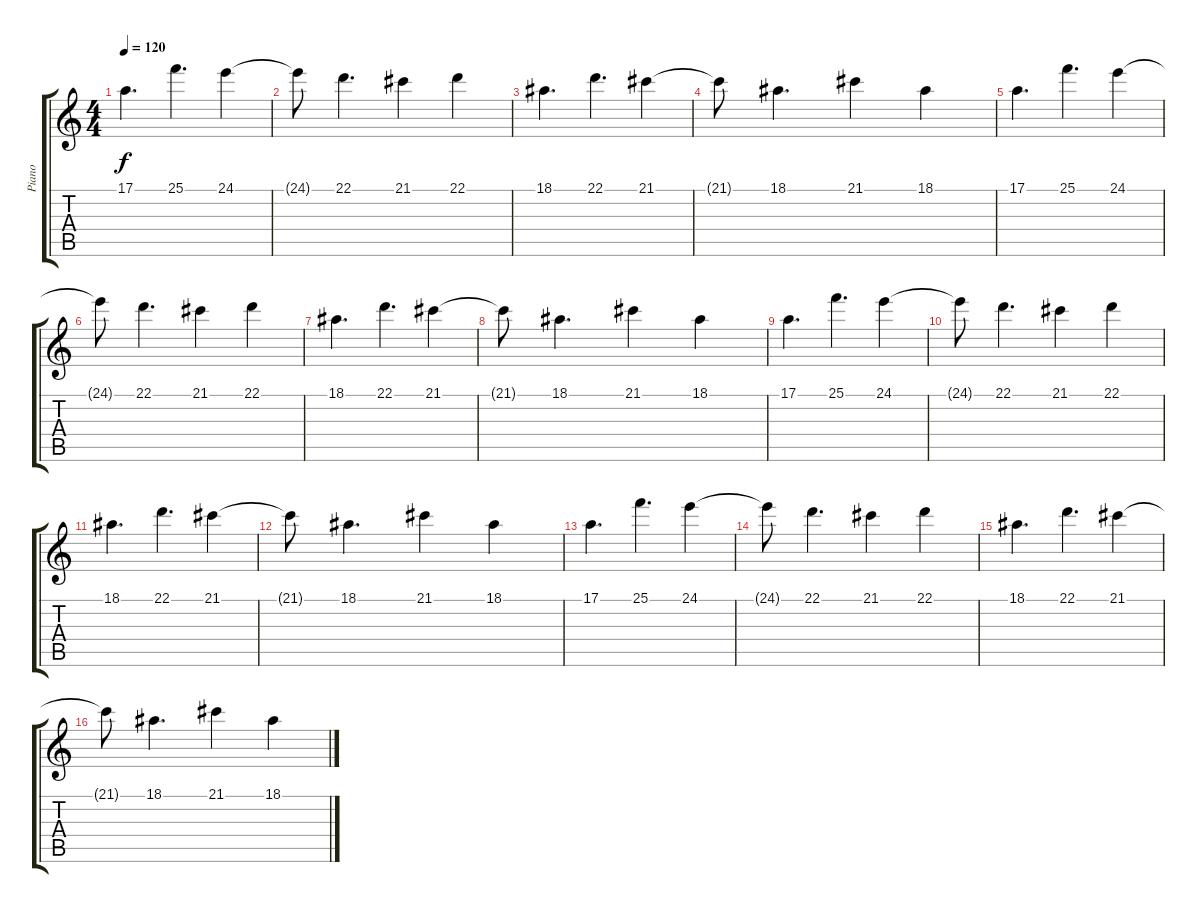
\track ("Piano" "Piano") {instrument acousticgrandpiano}
\staff {score tabs}
\tuning (E4 B3 G3 D3 A2 E2) {hide}
\ts (4 4)
\tempo 120
\clef g2
\ks c
17.1.4{d dy f} 25.1.4{d} 24.1.4 |
24.1{t}.8 22.1.4{d} 21.1.4 22.1.4 |
18.1.4{d} 22.1.4{d} 21.1.4 |
21.1{t}.8 18.1.4{d} 21.1.4 18.1.4 |
17.1.4{d} 25.1.4{d} 24.1.4 |
24.1{t}.8 22.1.4{d} 21.1.4 22.1.4 |
18.1.4{d} 22.1.4{d} 21.1.4 |
21.1{t}.8 18.1.4{d} 21.1.4 18.1.4 |
17.1.4{d} 25.1.4{d} 24.1.4 |
24.1{t}.8 22.1.4{d} 21.1.4 22.1.4 |
18.1.4{d} 22.1.4{d} 21.1.4 |
21.1{t}.8 18.1.4{d} 21.1.4 18.1.4 |
17.1.4{d} 25.1.4{d} 24.1.4 |
24.1{t}.8 22.1.4{d} 21.1.4 22.1.4 |
18.1.4{d} 22.1.4{d} 21.1.4 |
21.1{t}.8 18.1.4{d} 21.1.4 18.1.4
